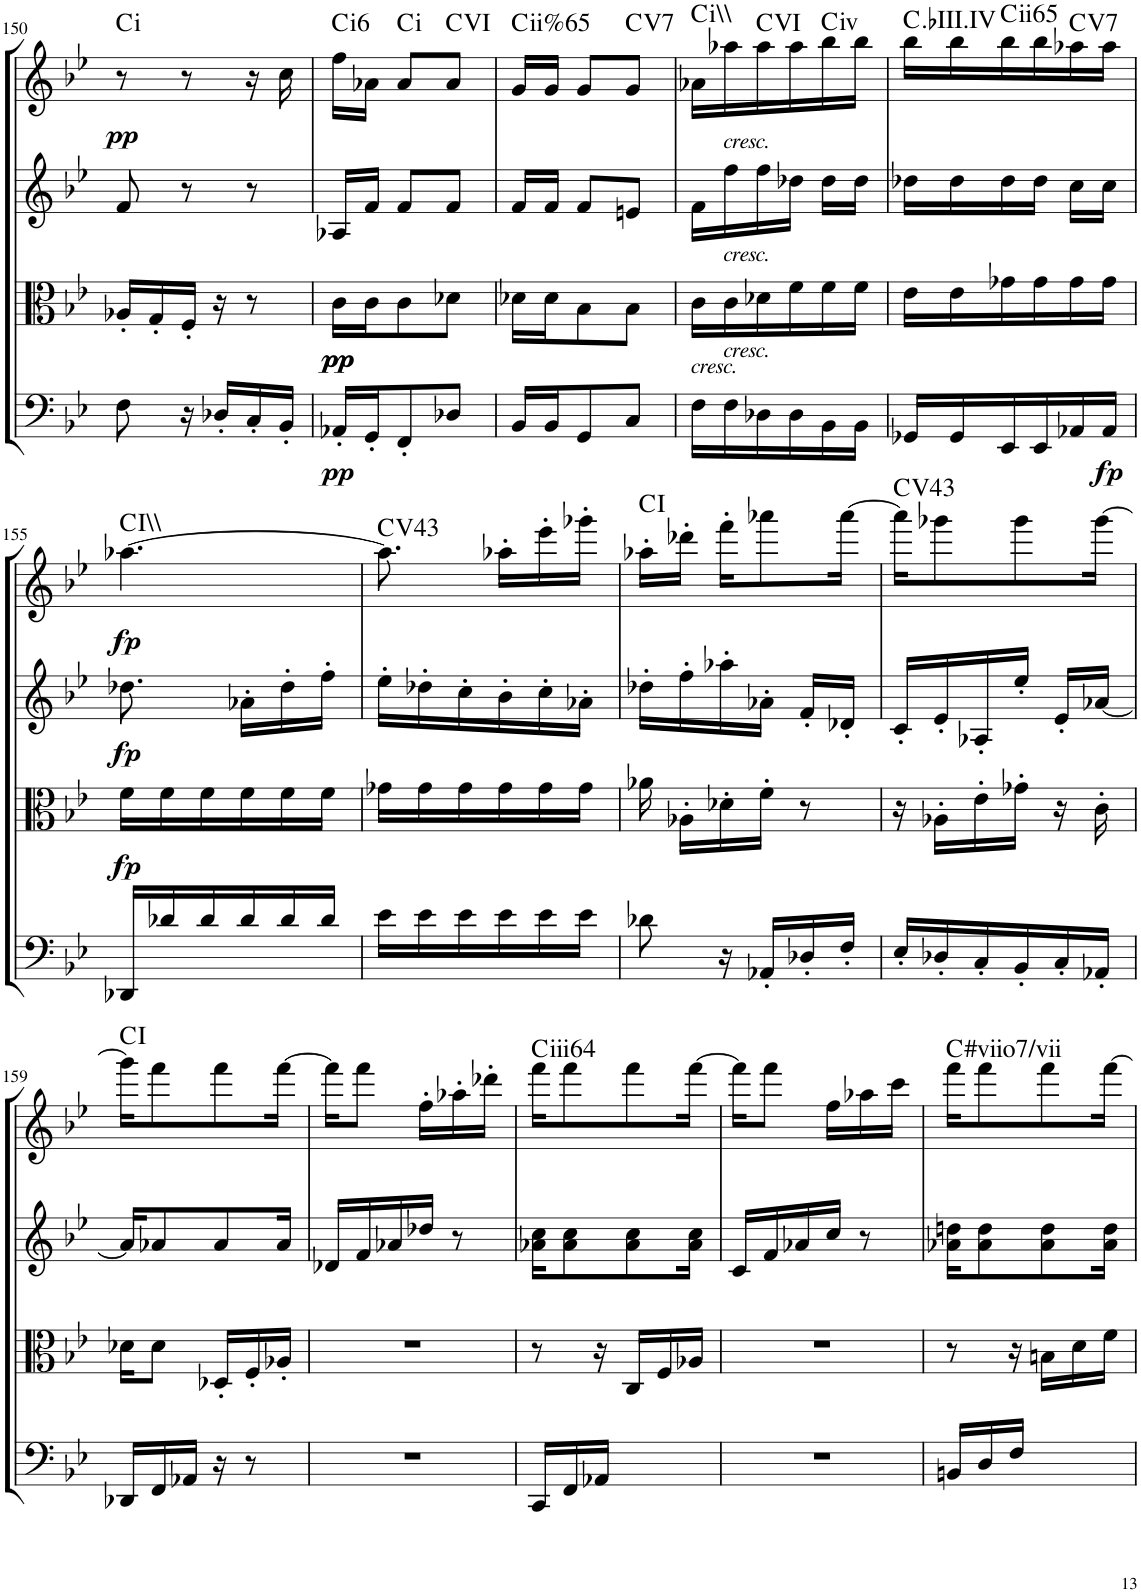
**kern	**dynam	**kern	**dynam	**kern	**dynam	**kern	**dynam	**harte
*part4	*part4	*part3	*part3	*part2	*part2	*part1	*part1	*part1
*staff4	*staff4	*staff3	*staff3	*staff2	*staff2	*staff1	*staff1	*
*I"Cello	*	*I"Viola	*	*I"2nd Violin	*	*I"1st Violin	*	*
*	*	*I'Vla	*	*I'Vln	*	*I'Vln	*	*
!!LO:PB:g=z
*clefG2	*	*clefC3	*	*clefG2	*	*clefG2	*	*
*k[b-e-]	*	*k[b-e-]	*	*k[b-e-]	*	*k[b-e-]	*	*
*B-:	*	*B-:	*	*B-:	*	*B-:	*	*
*M3/8	*	*M3/8	*	*M3/8	*	*M3/8	*	*
=150	=150	=150	=150	=150	=150	=150	=150	=150
!	!	!	!	!	!	!	!LO:DY:b	!LO:H:kt=i
8F\	.	16A-X'/LL	.	8f/	.	8r	pp	.
.	.	16G'/	.	.	.	.	.	.
16r	.	16F'/JJ	.	8r	.	8r	.	.
16D-X'/LL	.	16r	.	.	.	.	.	.
16C'/	.	8r	.	8r	.	16r	.	.
16BB-'/JJ	.	.	.	.	.	16cc\	.	.
=151	=151	=151	=151	=151	=151	=151	=151	=151
!	!LO:DY:b	!	!LO:DY:b	!	!	!	!	!
!	!	!	!LO:DY:n=1:b	!	!	!	!	!LO:H:kt=i
16AA-X'/LL	pp	16c\LL	pp pp	16A-X/LL	.	16ff\LL	.	.
16GG'/J	.	16c\J	.	16f/JJ	.	16a-X\JJ	.	.
!	!	!	!	!	!	!	!	!LO:H:kt=i
8FF'/	.	8c\	.	8f/L	.	8a-/L	.	.
8D-X/J	.	8d-X\J	.	8f/J	.	8a-/J	.	C:maj
=152	=152	=152	=152	=152	=152	=152	=152	=152
!	!	!	!	!	!	!	!	!LO:H:kt=ii%
16BB-/LL	.	16d-X\LL	.	16f/LL	.	16g/LL	.	.
16BB-/J	.	16d-\J	.	16f/JJ	.	16g/JJ	.	.
8GG/	.	8B-\	.	8f/L	.	8g/L	.	.
!	!	!	!	!	!	!	!	!LO:H:kt=7
8C/J	.	8B-\J	.	8en/J	.	8g/J	.	C:7
=153	=153	=153	=153	=153	=153	=153	=153	=153
!LO:TX:a:i:t=cresc.	!	!	!	!	!	!	!	!LO:H:kt=i
16F\LL	.	16c\LL	.	16f\LL	.	16a-X\LL	.	.
!	!	!	!	!LO:TX:a:i:t=cresc.	!	!	!	!
!	!	!LO:TX:a:i:t=cresc.	!	!	!	!	!	!
!LO:TX:a:i:t=cresc.	!	!	!	!	!	!	!	!
16F\	.	16c\	.	16ff\	.	16aa-X\	.	.
16D-X\	.	16d-X\	.	16ff\	.	16aa-\	.	C:maj
16D-\	.	16f\	.	16dd-X\JJ	.	16aa-\	.	.
!	!	!	!	!	!	!	!	!LO:H:kt=iv
16BB-\	.	16f\	.	16dd-\LL	.	16bb-\	.	.
16BB-\JJ	.	16f\JJ	.	16dd-\JJ	.	16bb-\JJ	.	.
=154	=154	=154	=154	=154	=154	=154	=154	=154
16GG-X/LL	.	16e-\LL	.	16dd-X\LL	.	16bb-\LL	.	C:maj
16GG-/	.	16e-\	.	16dd-\	.	16bb-\	.	.
!	!	!	!	!	!	!	!	!LO:H:kt=ii
16EE-/	.	16g-X\	.	16dd-\	.	16bb-\	.	.
16EE-/	.	16g-\	.	16dd-\JJ	.	16bb-\	.	.
!	!	!	!	!	!	!	!	!LO:H:kt=7
16AA-X/	.	16g-\	.	16cc\LL	.	16aa-X\	.	C:7
!	!LO:DY:b	!	!	!	!	!	!	!
16AA-/JJ	fp	16g-\JJ	.	16cc\JJ	.	16aa-\JJ	.	.
!!LO:LB:g=z
=155	=155	=155	=155	=155	=155	=155	=155	=155
!	!	!	!LO:DY:b	!	!LO:DY:b	!	!LO:DY:b	!
16DD-X/LL	.	16f\LL	fp	8.dd-X\	fp	[4.aa-X\	fp	C:maj
16d-X/	.	16f\	.	.	.	.	.	.
16d-/	.	16f\	.	.	.	.	.	.
16d-/	.	16f\	.	16a-X'\LL	.	.	.	.
16d-/	.	16f\	.	16dd-'\	.	.	.	.
16d-/JJ	.	16f\JJ	.	16ff'\JJ	.	.	.	.
=156	=156	=156	=156	=156	=156	=156	=156	=156
!	!	!	!	!	!	!	!	!LO:H:kt=43
16e-\LL	.	16g-X\LL	.	16ee-'\LL	.	8.aa-\]	.	C:maj
16e-\	.	16g-\	.	16dd-X'\	.	.	.	.
16e-\	.	16g-\	.	16cc'\	.	.	.	.
16e-\	.	16g-\	.	16b-'\	.	16aa-X'\LL	.	.
16e-\	.	16g-\	.	16cc'\	.	16eee-'\	.	.
16e-\JJ	.	16g-\JJ	.	16a-X'\JJ	.	16ggg-X'\JJ	.	.
=157	=157	=157	=157	=157	=157	=157	=157	=157
8d-X\	.	16a-X\	.	16dd-X'\LL	.	16aa-X'\LL	.	C:maj
.	.	16A-X'\LL	.	16ff'\	.	16ddd-X'\JJ	.	.
16r	.	16d-X'\	.	16aa-X'\	.	16fff'\KL	.	.
16AA-X'/LL	.	16f'\JJ	.	16a-X'\JJ	.	8aaa-X\	.	.
16D-X'/	.	8r	.	16f'/LL	.	.	.	.
16F'/JJ	.	.	.	16d-X'/JJ	.	[16aaa-\Jk	.	.
=158	=158	=158	=158	=158	=158	=158	=158	=158
!	!	!	!	!	!	!	!	!LO:H:kt=43
16E-'/LL	.	16r	.	16c'/LL	.	16aaa-\KL]	.	C:maj
16D-X'/	.	16A-X'\LL	.	16e-'/	.	8ggg-X\	.	.
16C'/	.	16e-'\	.	16A-X'/	.	.	.	.
16BB-'/	.	16g-X'\JJ	.	16ee-'/JJ	.	8ggg-\	.	.
16C'/	.	16r	.	16e-'/LL	.	.	.	.
16AA-X'/JJ	.	16c'\	.	[16a-X/JJ	.	[16ggg-\Jk	.	.
!!LO:LB:g=z
=159	=159	=159	=159	=159	=159	=159	=159	=159
16DD-X/LL	.	16d-X\KL	.	16a-/KL]	.	16ggg-\KL]	.	C:maj
16FF/	.	8d-\J	.	8a-X/	.	8fff\	.	.
16AA-X/JJ	.	.	.	.	.	.	.	.
16r	.	16D-X'/LL	.	8a-/	.	8fff\	.	.
8r	.	16F'/	.	.	.	.	.	.
.	.	16A-X'/JJ	.	16a-/Jk	.	[16fff\Jk	.	.
=160	=160	=160	=160	=160	=160	=160	=160	=160
4.r	.	4.r	.	16d-X/LL	.	16fff\KL]	.	.
.	.	.	.	16f/	.	8fff\J	.	.
.	.	.	.	16a-X/	.	.	.	.
.	.	.	.	16dd-X/JJ	.	16ff'\LL	.	.
.	.	.	.	8r	.	16aa-X'\	.	.
.	.	.	.	.	.	16ddd-X'\JJ	.	.
=161	=161	=161	=161	=161	=161	=161	=161	=161
!	!	!	!	!	!	!	!	!LO:H:kt=iii
16CC/LL	.	8r	.	16a-X\ 16cc\KL	.	16fff\KL	.	.
16FF/	.	.	.	8a-\ 8cc\	.	8fff\	.	.
16AA-X/JJ	.	16r	.	.	.	.	.	.
8.ryy	.	16C/LL	.	8a-\ 8cc\	.	8fff\	.	.
.	.	16F/	.	.	.	.	.	.
.	.	16A-X/JJ	.	16a-\ 16cc\Jk	.	[16fff\Jk	.	.
=162	=162	=162	=162	=162	=162	=162	=162	=162
4.r	.	4.r	.	16c/LL	.	16fff\KL]	.	.
.	.	.	.	16f/	.	8fff\J	.	.
.	.	.	.	16a-X/	.	.	.	.
.	.	.	.	16cc/JJ	.	16ff\LL	.	.
.	.	.	.	8r	.	16aa-X\	.	.
.	.	.	.	.	.	16ccc\JJ	.	.
=163	=163	=163	=163	=163	=163	=163	=163	=163
!	!	!	!	!	!	!	!	!LO:H:kt=#viio
16BBn/LL	.	8r	.	16a-X\ 16ddn\KL	.	16fff\KL	.	.
16D/	.	.	.	8a-\ 8dd\	.	8fff\	.	.
16F/JJ	.	16r	.	.	.	.	.	.
8.ryy	.	16Bn\LL	.	8a-\ 8dd\	.	8fff\	.	.
.	.	16d\	.	.	.	.	.	.
.	.	16f\JJ	.	16a-\ 16dd\Jk	.	[16fff\Jk	.	.
=	=	=	=	=	=	=	=	=
*-	*-	*-	*-	*-	*-	*-	*-	*-
